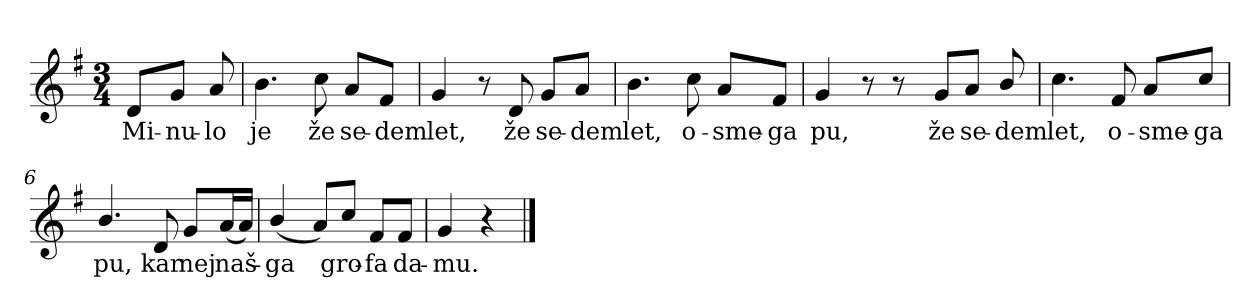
**kern	**text
*part1	*part1
*staff1	*staff1
*clefG2	*
*k[f#]	*
*G:	*
*M3/4	*
=	=
8d/L	Mi-
*MM76	*
8g/J	-nu-
8a/	-lo
=1	=1
4.b\	je
8cc\	že
8a/L	se-
8f#/J	-dem
=2	=2
4g/	let,
8r	.
8d/	že
8g/L	se-
8a/J	-dem
=3	=3
4.b\	let,
8cc\	o-
8a/L	-sme-
8f#/J	-ga
=4	=4
4g/	pu,
8r	.
8r	.
=4X1-	=4X1-
8g/L	že
8a/J	se-
8b/	-dem
!!LO:LB:g=z
=5	=5
4.cc\	let,
8f#/	o-
8a/L	-sme-
8cc/J	-ga
=6	=6
4.b/	pu,
8d/	kar
8g/L	nej
(<16a/L	naš-
16a/JJ)	.
=7	=7
(<4b/	-ga
8a/L)	.
8cc/J	gro-
8f#/L	-fa
8f#/J	da-
=8	=8
4g/	-mu.
4r	.
==	==
*-	*-
